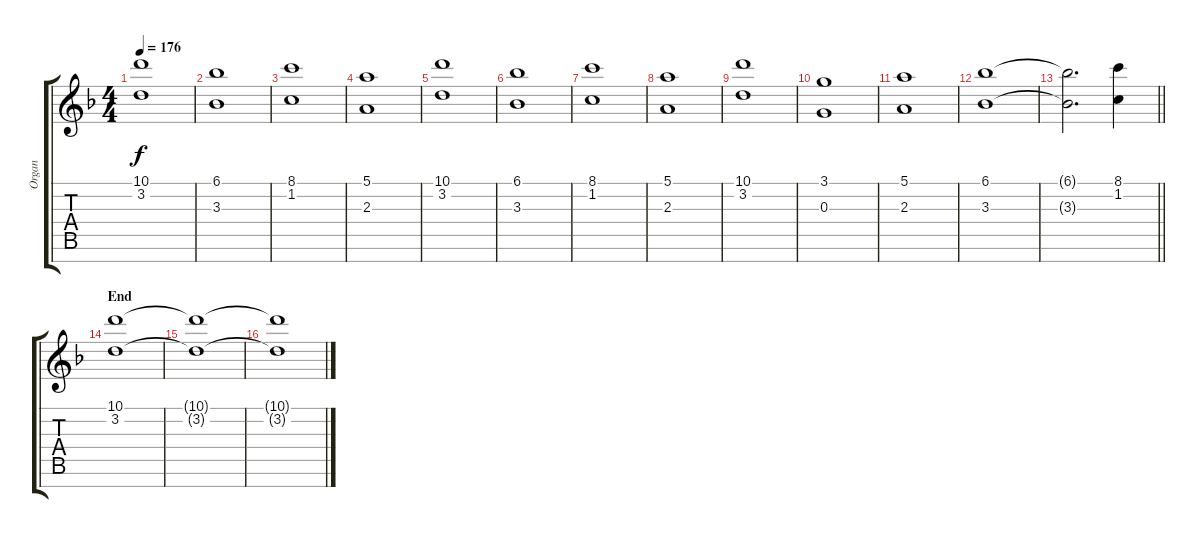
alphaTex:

\track ("Organ" "Organ") {instrument rockorgan}
\staff {score tabs}
\tuning (E5 B4 G4 D4 A3 E3 B2) {hide}
\ts (4 4)
\tempo 176
\clef g2
\ks f
(10.1 3.2).1{dy f} |
(6.1 3.3).1 |
(8.1 1.2).1 |
(5.1 2.3).1 |
(10.1 3.2).1 |
(6.1 3.3).1 |
(8.1 1.2).1 |
(5.1 2.3).1 |
(10.1 3.2).1 |
(3.1 0.3).1 |
(5.1 2.3).1 |
(6.1 3.3).1 |
\barLineRight lightlight
(6.1{t} 3.3{t}).2{d} (8.1 1.2).4 |
\section ("" "End")
(10.1 3.2).1 |
(10.1{t} 3.2{t}).1 |
(10.1{t} 3.2{t}).1
